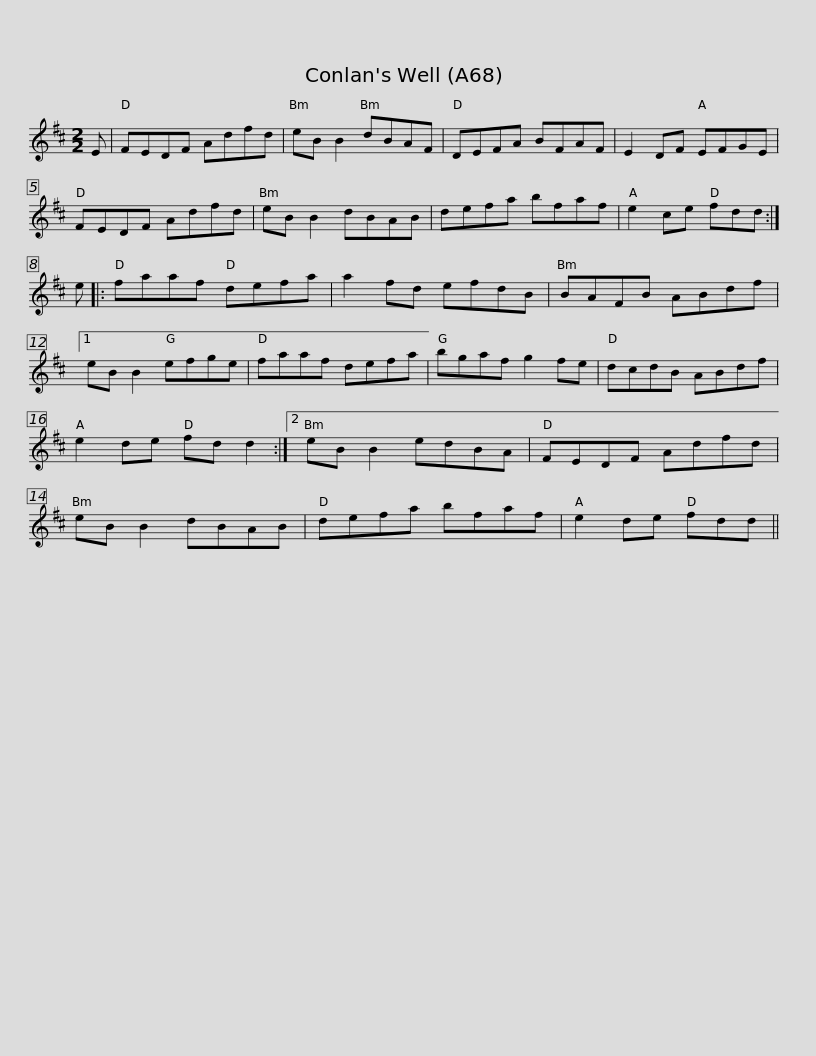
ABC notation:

X:1
L:1/8
M:2/2
I:linebreak $
K:D
V:1 treble
V:1
 E | FEDF Adfd | eB B2 dBAF | DEFA BFAF | E2 DF EFGE | %5
 FEDF Adfd |$ eB B2 dBAB | defa bfaf | e2 ce fdd :| e |: %10
 faaf defa | a2 fd efdB |$ BAFB ABdf |1 eB B2 efge | faaf defa | %15
 bgaf g2 fe | dcdB ABdf | e2 de fd d2 :|2$ eB B2 edBA | FEDF Adfd | %20
 eB B2 dBAB | defa bfaf | e2 de fdd || %23
